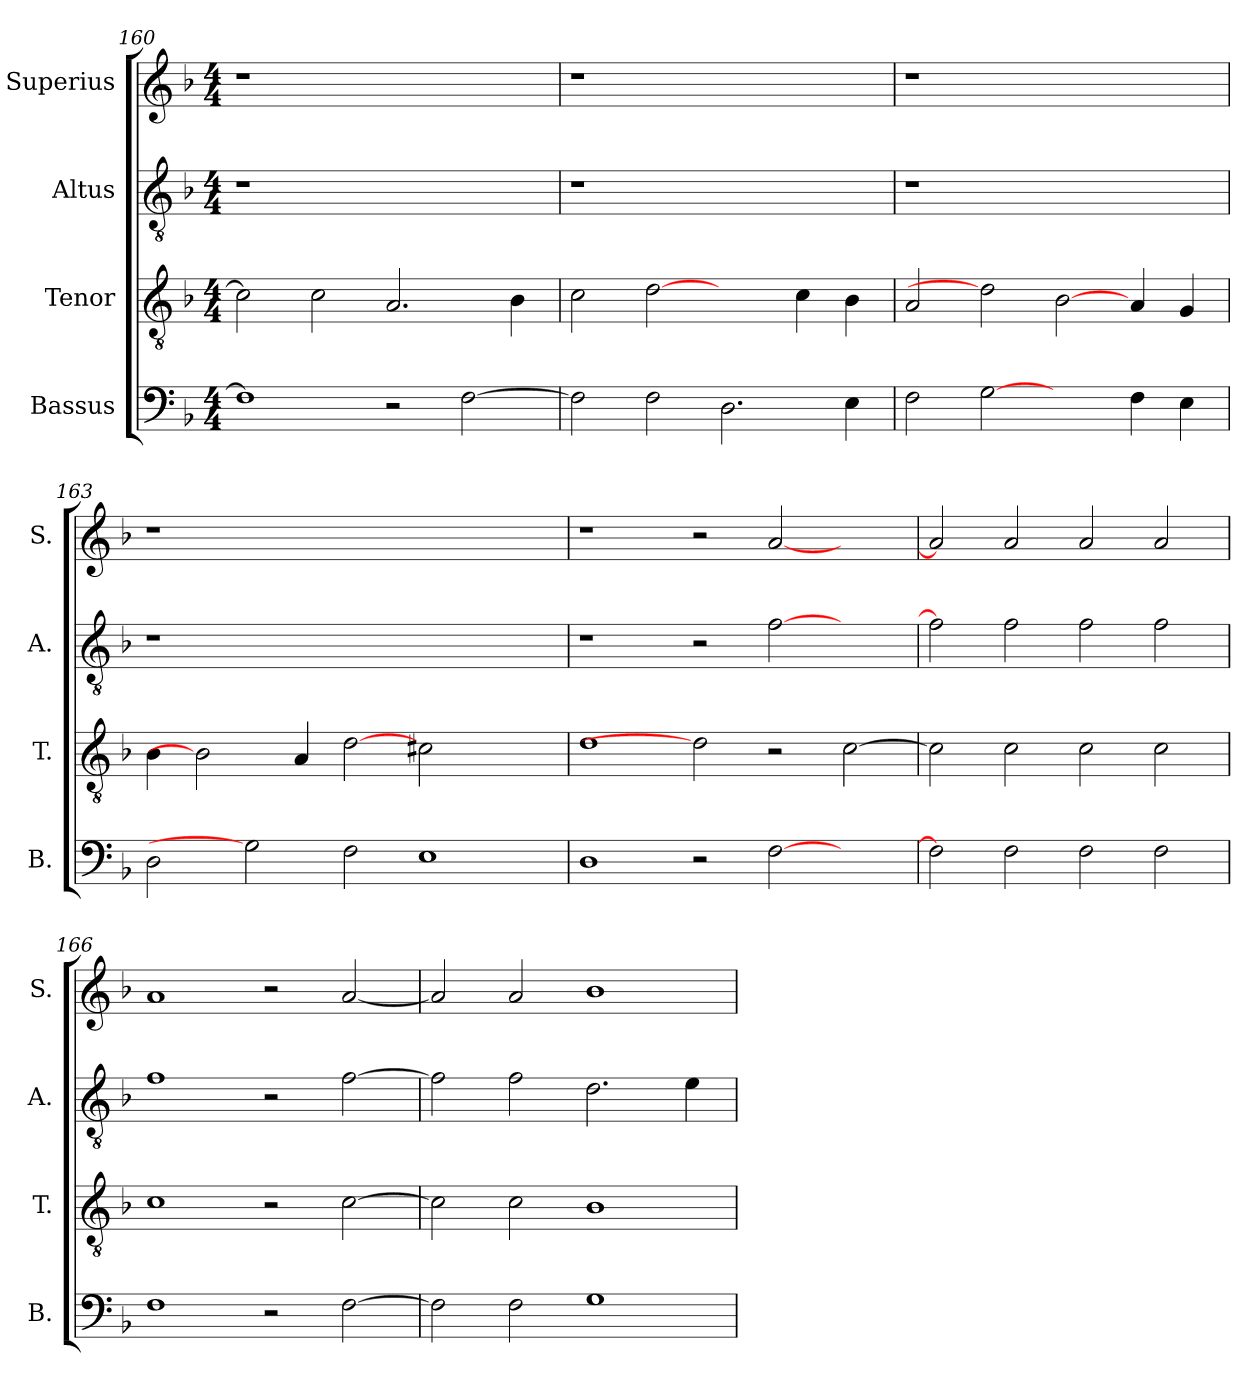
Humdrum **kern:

**kern	**kern	**kern	**kern
*part4	*part3	*part2	*part1
*staff4	*staff3	*staff2	*staff1
*I"Bassus	*I"Tenor	*I"Altus	*I"Superius
*I'B.	*I'T.	*I'A.	*I'S.
*clefF4	*clefGv2	*clefGv2	*clefG2
*	*ITrd7c12	*ITrd7c12	*
*k[b-]	*k[b-]	*k[b-]	*k[b-]
*F:	*F:	*F:	*F:
*M4/4	*M4/4	*M4/4	*M4/4
=160	=160	=160	=160
!	!	!LO:N:vis=1	!LO:N:vis=1
1Fi]	2Ci\]	1r	1r
.	2Ci\	.	.
2r	2.AAi/	1ryy	1ryy
[>2Fi\	.	.	.
.	4BB-i\	.	.
=161	=161	=161	=161
!	!	!LO:N:vis=1	!LO:N:vis=1
2Fi\]	2Ci\	1r	1r
2Fi\	[2Di	.	.
2.Di\	2ryy	1ryy	1ryy
.	4Ci\	.	.
4Ei\	4BB-i\	.	.
!!LO:LB:g=z
=162	=162	=162	=162
!	!	!LO:N:vis=1	!LO:N:vis=1
2Fi\	2AAi/	1r	1r
[2Gi	2Di]	.	.
2ryy	[2BB-i	1ryy	1ryy
4Fi\	4AAi/	.	.
4Ei\	4GGi/	.	.
=163	=163	=163	=163
!	!	!LO:N:vis=1	!LO:N:vis=1
2Di\	4BB-i\	1r	1r
.	2BB-i]	.	.
2Gi]	.	.	.
.	4AAi/	.	.
2Fi\	[2Di	1.ryy	1.ryy
1Ei	2C#Xi\	.	.
.	2ryy	.	.
=164	=164	=164	=164
1Di	1Di	1r	1r
2r	2Di]	2r	2r
[>2Fi\	2r	[>2Fi\	[<2ai/
2ryy	[>2Ci\	2ryy	2ryy
=165	=165	=165	=165
2Fi\]	2Ci\]	2Fi\]	2ai/]
2Fi\	2Ci\	2Fi\	2ai/
2Fi\	2Ci\	2Fi\	2ai/
2Fi\	2Ci\	2Fi\	2ai/
=166	=166	=166	=166
1Fi	1Ci	1Fi	1ai
2r	2r	2r	2r
[>2Fi\	[>2Ci\	[>2Fi\	[<2ai/
!!LO:PB:g=z
=167	=167	=167	=167
2Fi\]	2Ci\]	2Fi\]	2ai/]
2Fi\	2Ci\	2Fi\	2ai/
1Gi	1BB-i	2.Di\	1b-i
.	.	4Ei\	.
=	=	=	=
*-	*-	*-	*-
